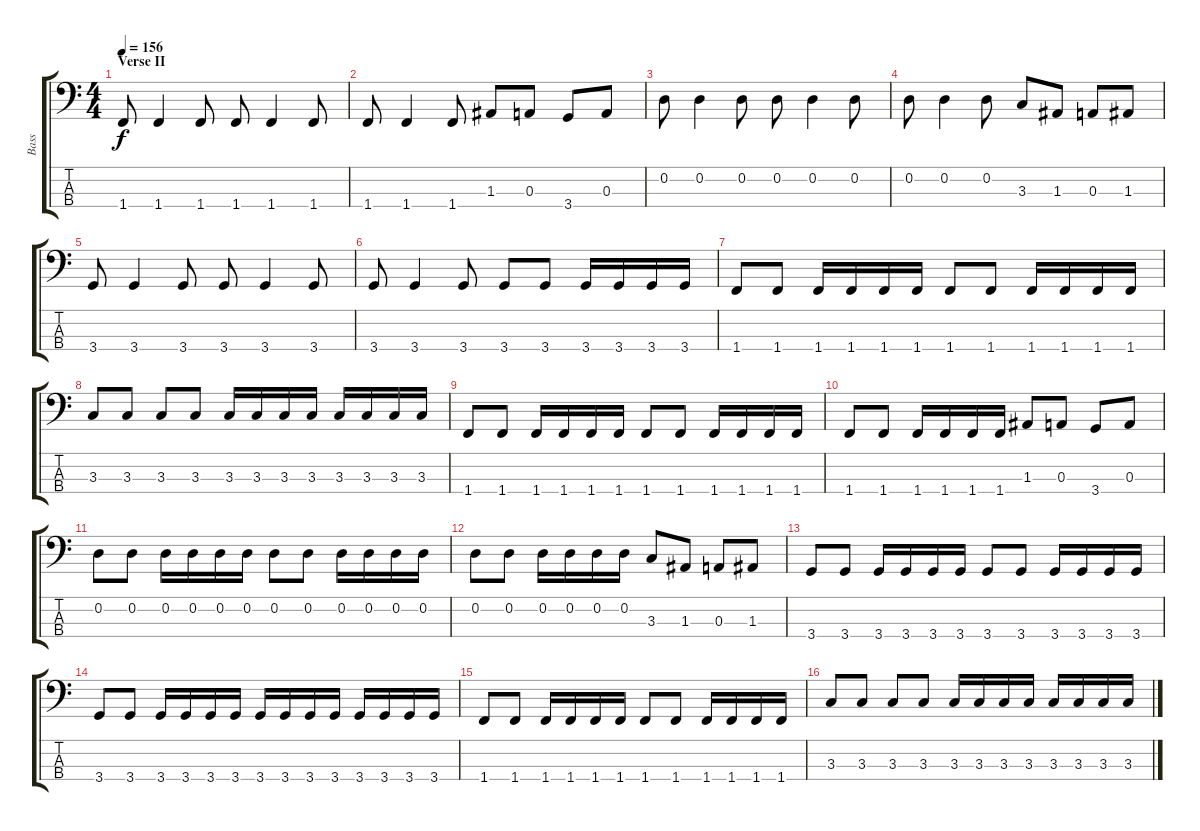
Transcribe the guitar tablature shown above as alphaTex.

\track ("Bass" "Bass") {instrument electricbassfinger}
\staff {score tabs}
\tuning (G2 D2 A1 E1) {hide}
\ts (4 4)
\section ("" "Verse II")
\tempo 156
\clef f4
\ks c
1.4.8{dy f} 1.4.4 1.4.8 1.4.8 1.4.4 1.4.8 |
1.4.8 1.4.4 1.4.8 1.3.8 0.3.8 3.4.8 0.3.8 |
0.2.8 0.2.4 0.2.8 0.2.8 0.2.4 0.2.8 |
0.2.8 0.2.4 0.2.8 3.3.8 1.3.8 0.3.8 1.3.8 |
3.4.8 3.4.4 3.4.8 3.4.8 3.4.4 3.4.8 |
3.4.8 3.4.4 3.4.8 3.4.8 3.4.8 3.4.16 3.4.16 3.4.16 3.4.16 |
1.4.8 1.4.8 1.4.16 1.4.16 1.4.16 1.4.16 1.4.8 1.4.8 1.4.16 1.4.16 1.4.16 1.4.16 |
3.3.8 3.3.8 3.3.8 3.3.8 3.3.16 3.3.16 3.3.16 3.3.16 3.3.16 3.3.16 3.3.16 3.3.16 |
1.4.8 1.4.8 1.4.16 1.4.16 1.4.16 1.4.16 1.4.8 1.4.8 1.4.16 1.4.16 1.4.16 1.4.16 |
1.4.8 1.4.8 1.4.16 1.4.16 1.4.16 1.4.16 1.3.8 0.3.8 3.4.8 0.3.8 |
0.2.8 0.2.8 0.2.16 0.2.16 0.2.16 0.2.16 0.2.8 0.2.8 0.2.16 0.2.16 0.2.16 0.2.16 |
0.2.8 0.2.8 0.2.16 0.2.16 0.2.16 0.2.16 3.3.8 1.3.8 0.3.8 1.3.8 |
3.4.8 3.4.8 3.4.16 3.4.16 3.4.16 3.4.16 3.4.8 3.4.8 3.4.16 3.4.16 3.4.16 3.4.16 |
3.4.8 3.4.8 3.4.16 3.4.16 3.4.16 3.4.16 3.4.16 3.4.16 3.4.16 3.4.16 3.4.16 3.4.16 3.4.16 3.4.16 |
1.4.8 1.4.8 1.4.16 1.4.16 1.4.16 1.4.16 1.4.8 1.4.8 1.4.16 1.4.16 1.4.16 1.4.16 |
3.3.8 3.3.8 3.3.8 3.3.8 3.3.16 3.3.16 3.3.16 3.3.16 3.3.16 3.3.16 3.3.16 3.3.16
